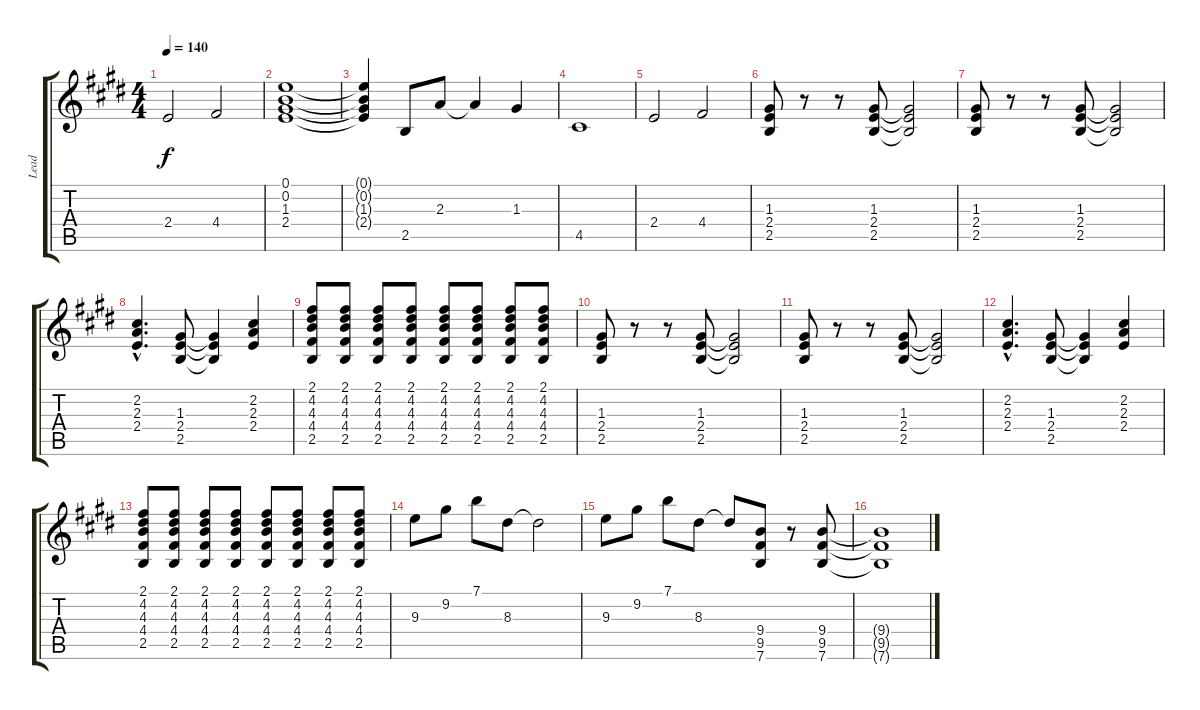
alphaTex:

\track ("Lead" "Lead") {instrument distortionguitar}
\staff {score tabs}
\tuning (E4 B3 G3 D3 A2 E2) {hide}
\ts (4 4)
\tempo 140
\clef g2
\ks e
2.4.2{dy f} 4.4.2 |
(0.1 0.2 1.3 2.4).1 |
(0.1{t} 0.2{t} 1.3{t} 2.4{t}).4 2.5.8 2.3.8 2.3{t}.4 1.3.4 |
4.5.1 |
2.4.2 4.4.2 |
(1.3 2.4 2.5).8 r.8 r.8 (1.3 2.4 2.5).8 (1.3{t} 2.4{t} 2.5{t}).2 |
(1.3 2.4 2.5).8 r.8 r.8 (1.3 2.4 2.5).8 (1.3{t} 2.4{t} 2.5{t}).2 |
(2.2{hac} 2.3{hac} 2.4{hac}).4{d} (1.3 2.4 2.5).8 (1.3{t} 2.4{t} 2.5{t}).4 (2.2 2.3 2.4).4 |
(2.1 4.2 4.3 4.4 2.5).8 (2.1 4.2 4.3 4.4 2.5).8 (2.1 4.2 4.3 4.4 2.5).8 (2.1 4.2 4.3 4.4 2.5).8 (2.1 4.2 4.3 4.4 2.5).8 (2.1 4.2 4.3 4.4 2.5).8 (2.1 4.2 4.3 4.4 2.5).8 (2.1 4.2 4.3 4.4 2.5).8 |
(1.3 2.4 2.5).8 r.8 r.8 (1.3 2.4 2.5).8 (1.3{t} 2.4{t} 2.5{t}).2 |
(1.3 2.4 2.5).8 r.8 r.8 (1.3 2.4 2.5).8 (1.3{t} 2.4{t} 2.5{t}).2 |
(2.2{hac} 2.3{hac} 2.4{hac}).4{d} (1.3 2.4 2.5).8 (1.3{t} 2.4{t} 2.5{t}).4 (2.2 2.3 2.4).4 |
(2.1 4.2 4.3 4.4 2.5).8 (2.1 4.2 4.3 4.4 2.5).8 (2.1 4.2 4.3 4.4 2.5).8 (2.1 4.2 4.3 4.4 2.5).8 (2.1 4.2 4.3 4.4 2.5).8 (2.1 4.2 4.3 4.4 2.5).8 (2.1 4.2 4.3 4.4 2.5).8 (2.1 4.2 4.3 4.4 2.5).8 |
9.3.8 9.2.8 7.1.8 8.3.8 8.3{t}.2 |
9.3.8 9.2.8 7.1.8 8.3.8 8.3{t}.8 (9.4 9.5 7.6).8 r.8 (9.4 9.5 7.6).8 |
(9.4{t} 9.5{t} 7.6{t}).1
